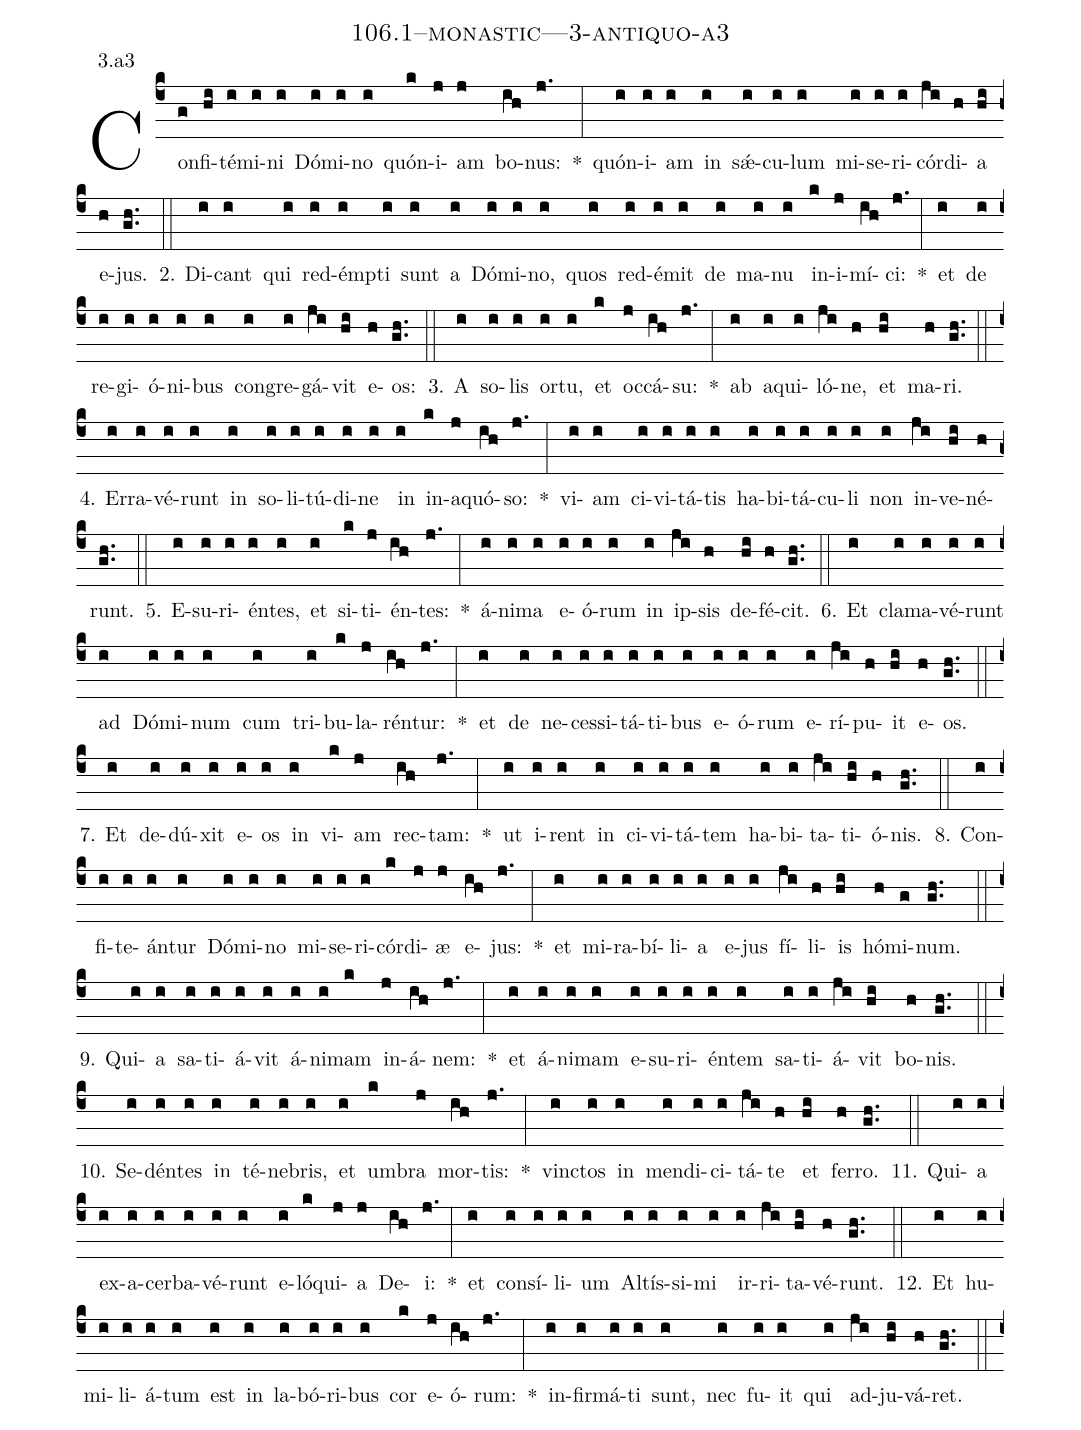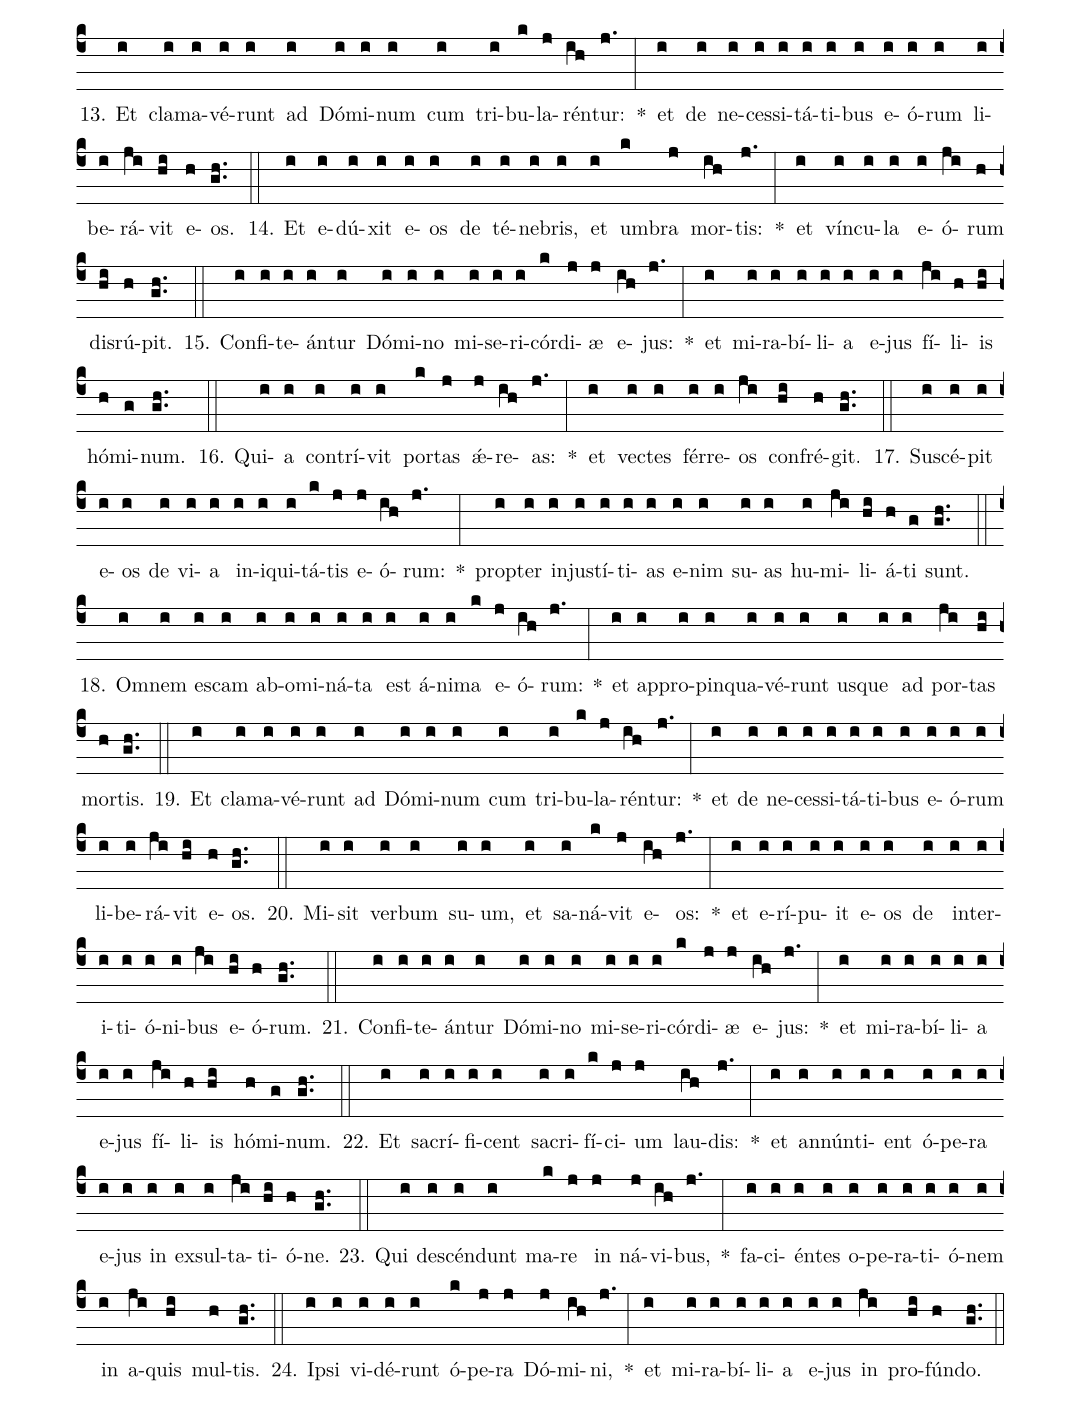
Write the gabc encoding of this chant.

name: 106.1--monastic---3-antiquo-a3;
annotation: 3.a3;
%%
(c4)Con(g)fi(hi)té(i)mi(i)ni(i) Dó(i)mi(i)no(i) quón(k)i(j)am(j) bo(ih)nus:(j.) *(:) quón(i)i(i)am(i) in(i) sǽ(i)cu(i)lum(i) mi(i)se(i)ri(i)cór(ji)di(h)a(hi) e(h)jus.(gh..) (::)
2. Di(i)cant(i) qui(i) red(i)émp(i)ti(i) sunt(i) a(i) Dó(i)mi(i)no,(i) quos(i) red(i)é(i)mit(i) de(i) ma(i)nu(i) in(k)i(j)mí(ih)ci:(j.) *(:) et(i) de(i) re(i)gi(i)ó(i)ni(i)bus(i) con(i)gre(i)gá(ji)vit(hi) e(h)os:(gh..) (::)
3. A(i) so(i)lis(i) or(i)tu,(i) et(k) oc(j)cá(ih)su:(j.) *(:) ab(i) a(i)qui(i)ló(ji)ne,(h) et(hi) ma(h)ri.(gh..) (::)
4. Er(i)ra(i)vé(i)runt(i) in(i) so(i)li(i)tú(i)di(i)ne(i) in(i) in(k)a(j)quó(ih)so:(j.) *(:) vi(i)am(i) ci(i)vi(i)tá(i)tis(i) ha(i)bi(i)tá(i)cu(i)li(i) non(i) in(ji)ve(hi)né(h)runt.(gh..) (::)
5. E(i)su(i)ri(i)én(i)tes,(i) et(i) si(k)ti(j)én(ih)tes:(j.) *(:) á(i)ni(i)ma(i) e(i)ó(i)rum(i) in(i) ip(ji)sis(h) de(hi)fé(h)cit.(gh..) (::)
6. Et(i) cla(i)ma(i)vé(i)runt(i) ad(i) Dó(i)mi(i)num(i) cum(i) tri(i)bu(k)la(j)rén(ih)tur:(j.) *(:) et(i) de(i) ne(i)ces(i)si(i)tá(i)ti(i)bus(i) e(i)ó(i)rum(i) e(i)rí(ji)pu(h)it(hi) e(h)os.(gh..) (::)
7. Et(i) de(i)dú(i)xit(i) e(i)os(i) in(i) vi(k)am(j) rec(ih)tam:(j.) *(:) ut(i) i(i)rent(i) in(i) ci(i)vi(i)tá(i)tem(i) ha(i)bi(i)ta(ji)ti(hi)ó(h)nis.(gh..) (::)
8. Con(i)fi(i)te(i)án(i)tur(i) Dó(i)mi(i)no(i) mi(i)se(i)ri(i)cór(k)di(j)æ(j) e(ih)jus:(j.) *(:) et(i) mi(i)ra(i)bí(i)li(i)a(i) e(i)jus(i) fí(ji)li(h)is(hi) hó(h)mi(g)num.(gh..) (::)
9. Qui(i)a(i) sa(i)ti(i)á(i)vit(i) á(i)ni(i)mam(k) in(j)á(ih)nem:(j.) *(:) et(i) á(i)ni(i)mam(i) e(i)su(i)ri(i)én(i)tem(i) sa(i)ti(i)á(ji)vit(hi) bo(h)nis.(gh..) (::)
10. Se(i)dén(i)tes(i) in(i) té(i)ne(i)bris,(i) et(i) um(k)bra(j) mor(ih)tis:(j.) *(:) vinc(i)tos(i) in(i) men(i)di(i)ci(i)tá(ji)te(h) et(hi) fer(h)ro.(gh..) (::)
11. Qui(i)a(i) ex(i)a(i)cer(i)ba(i)vé(i)runt(i) e(i)ló(k)qui(j)a(j) De(ih)i:(j.) *(:) et(i) con(i)sí(i)li(i)um(i) Al(i)tís(i)si(i)mi(i) ir(i)ri(ji)ta(hi)vé(h)runt.(gh..) (::)
12. Et(i) hu(i)mi(i)li(i)á(i)tum(i) est(i) in(i) la(i)bó(i)ri(i)bus(i) cor(k) e(j)ó(ih)rum:(j.) *(:) in(i)fir(i)má(i)ti(i) sunt,(i) nec(i) fu(i)it(i) qui(i) ad(ji)ju(hi)vá(h)ret.(gh..) (::)
13. Et(i) cla(i)ma(i)vé(i)runt(i) ad(i) Dó(i)mi(i)num(i) cum(i) tri(i)bu(k)la(j)rén(ih)tur:(j.) *(:) et(i) de(i) ne(i)ces(i)si(i)tá(i)ti(i)bus(i) e(i)ó(i)rum(i) li(i)be(i)rá(ji)vit(hi) e(h)os.(gh..) (::)
14. Et(i) e(i)dú(i)xit(i) e(i)os(i) de(i) té(i)ne(i)bris,(i) et(i) um(k)bra(j) mor(ih)tis:(j.) *(:) et(i) vín(i)cu(i)la(i) e(i)ó(ji)rum(h) dis(hi)rú(h)pit.(gh..) (::)
15. Con(i)fi(i)te(i)án(i)tur(i) Dó(i)mi(i)no(i) mi(i)se(i)ri(i)cór(k)di(j)æ(j) e(ih)jus:(j.) *(:) et(i) mi(i)ra(i)bí(i)li(i)a(i) e(i)jus(i) fí(ji)li(h)is(hi) hó(h)mi(g)num.(gh..) (::)
16. Qui(i)a(i) con(i)trí(i)vit(i) por(k)tas(j) ǽ(j)re(ih)as:(j.) *(:) et(i) vec(i)tes(i) fér(i)re(i)os(ji) con(hi)fré(h)git.(gh..) (::)
17. Su(i)scé(i)pit(i) e(i)os(i) de(i) vi(i)a(i) in(i)i(i)qui(i)tá(k)tis(j) e(j)ó(ih)rum:(j.) *(:) prop(i)ter(i) in(i)jus(i)tí(i)ti(i)as(i) e(i)nim(i) su(i)as(i) hu(i)mi(ji)li(hi)á(h)ti(g) sunt.(gh..) (::)
18. Om(i)nem(i) es(i)cam(i) ab(i)o(i)mi(i)ná(i)ta(i) est(i) á(i)ni(i)ma(k) e(j)ó(ih)rum:(j.) *(:) et(i) ap(i)pro(i)pin(i)qua(i)vé(i)runt(i) us(i)que(i) ad(i) por(ji)tas(hi) mor(h)tis.(gh..) (::)
19. Et(i) cla(i)ma(i)vé(i)runt(i) ad(i) Dó(i)mi(i)num(i) cum(i) tri(i)bu(k)la(j)rén(ih)tur:(j.) *(:) et(i) de(i) ne(i)ces(i)si(i)tá(i)ti(i)bus(i) e(i)ó(i)rum(i) li(i)be(i)rá(ji)vit(hi) e(h)os.(gh..) (::)
20. Mi(i)sit(i) ver(i)bum(i) su(i)um,(i) et(i) sa(i)ná(k)vit(j) e(ih)os:(j.) *(:) et(i) e(i)rí(i)pu(i)it(i) e(i)os(i) de(i) in(i)ter(i)i(i)ti(i)ó(i)ni(i)bus(ji) e(hi)ó(h)rum.(gh..) (::)
21. Con(i)fi(i)te(i)án(i)tur(i) Dó(i)mi(i)no(i) mi(i)se(i)ri(i)cór(k)di(j)æ(j) e(ih)jus:(j.) *(:) et(i) mi(i)ra(i)bí(i)li(i)a(i) e(i)jus(i) fí(ji)li(h)is(hi) hó(h)mi(g)num.(gh..) (::)
22. Et(i) sa(i)crí(i)fi(i)cent(i) sa(i)cri(i)fí(k)ci(j)um(j) lau(ih)dis:(j.) *(:) et(i) an(i)nún(i)ti(i)ent(i) ó(i)pe(i)ra(i) e(i)jus(i) in(i) ex(i)sul(i)ta(ji)ti(hi)ó(h)ne.(gh..) (::)
23. Qui(i) de(i)scén(i)dunt(i) ma(k)re(j) in(j) ná(j)vi(ih)bus,(j.) *(:) fa(i)ci(i)én(i)tes(i) o(i)pe(i)ra(i)ti(i)ó(i)nem(i) in(i) a(ji)quis(hi) mul(h)tis.(gh..) (::)
24. Ip(i)si(i) vi(i)dé(i)runt(i) ó(k)pe(j)ra(j) Dó(j)mi(ih)ni,(j.) *(:) et(i) mi(i)ra(i)bí(i)li(i)a(i) e(i)jus(i) in(ji) pro(hi)fún(h)do.(gh..) (::)
